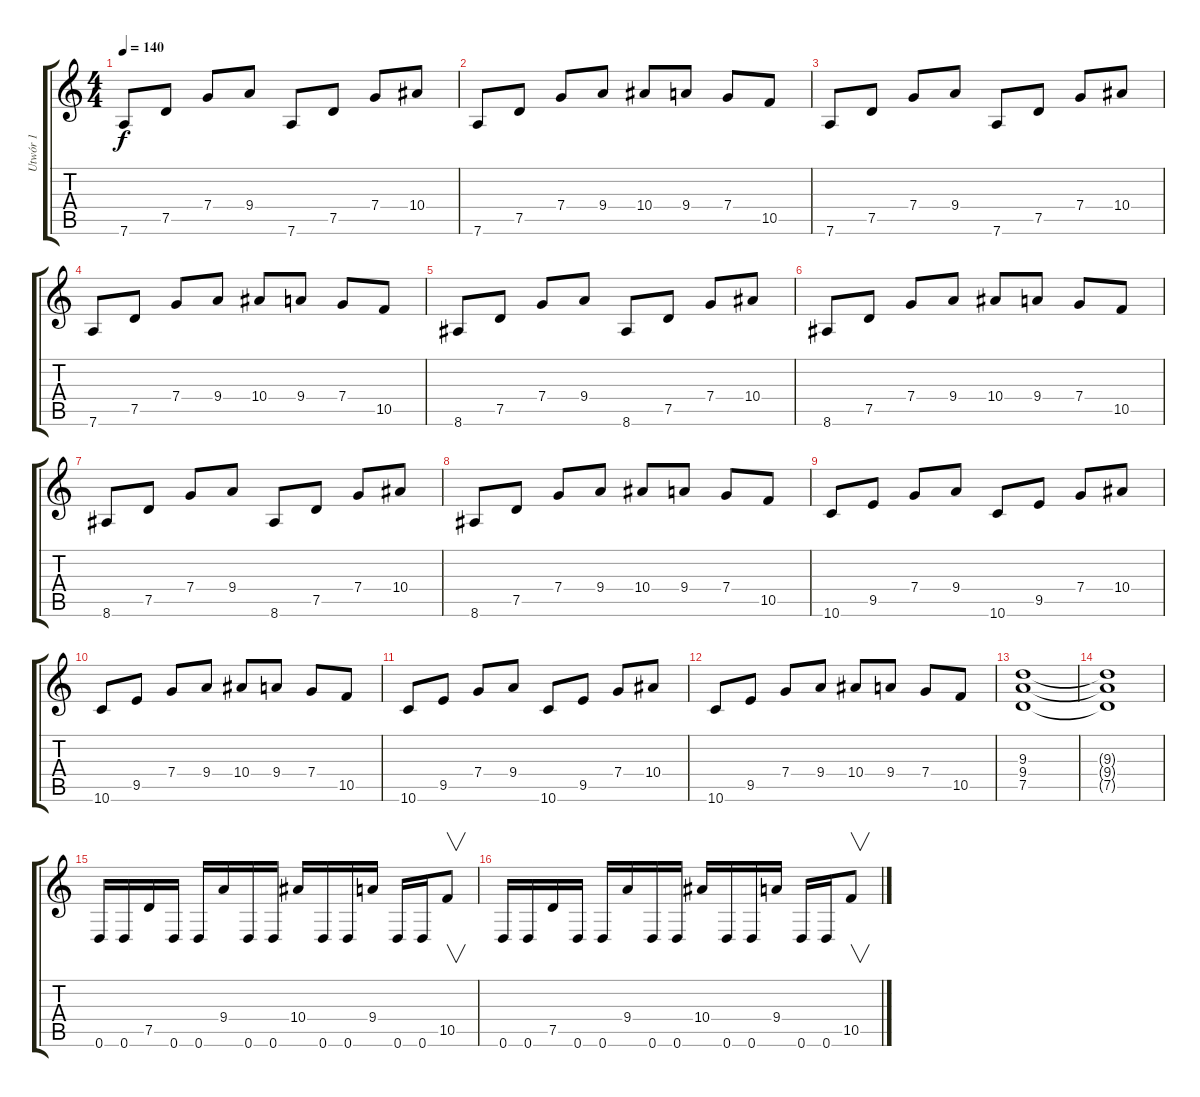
\track ("Utwór 1" "Utwór 1") {instrument distortionguitar}
\staff {score tabs}
\tuning (D4 A3 F3 C3 G2 D2) {hide}
\ts (4 4)
\tempo 140
\clef g2
\ks c
7.6.8{dy f} 7.5.8 7.4.8 9.4.8 7.6.8 7.5.8 7.4.8 10.4.8 |
7.6.8 7.5.8 7.4.8 9.4.8 10.4.8 9.4.8 7.4.8 10.5.8 |
7.6.8 7.5.8 7.4.8 9.4.8 7.6.8 7.5.8 7.4.8 10.4.8 |
7.6.8 7.5.8 7.4.8 9.4.8 10.4.8 9.4.8 7.4.8 10.5.8 |
8.6.8 7.5.8 7.4.8 9.4.8 8.6.8 7.5.8 7.4.8 10.4.8 |
8.6.8 7.5.8 7.4.8 9.4.8 10.4.8 9.4.8 7.4.8 10.5.8 |
8.6.8 7.5.8 7.4.8 9.4.8 8.6.8 7.5.8 7.4.8 10.4.8 |
8.6.8 7.5.8 7.4.8 9.4.8 10.4.8 9.4.8 7.4.8 10.5.8 |
10.6.8 9.5.8 7.4.8 9.4.8 10.6.8 9.5.8 7.4.8 10.4.8 |
10.6.8 9.5.8 7.4.8 9.4.8 10.4.8 9.4.8 7.4.8 10.5.8 |
10.6.8 9.5.8 7.4.8 9.4.8 10.6.8 9.5.8 7.4.8 10.4.8 |
10.6.8 9.5.8 7.4.8 9.4.8 10.4.8 9.4.8 7.4.8 10.5.8 |
(9.3 9.4 7.5).1 |
(9.3{t} 9.4{t} 7.5{t}).1 |
0.6.16 0.6.16 7.5.16 0.6.16 0.6.16 9.4.16 0.6.16 0.6.16 10.4.16 0.6.16 0.6.16 9.4.16 0.6.16 0.6.16 10.5.8{v} |
0.6.16 0.6.16 7.5.16 0.6.16 0.6.16 9.4.16 0.6.16 0.6.16 10.4.16 0.6.16 0.6.16 9.4.16 0.6.16 0.6.16 10.5.8{v}
